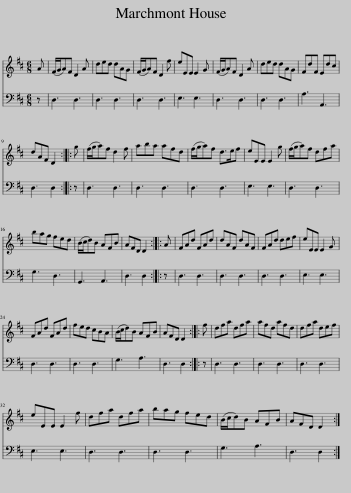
X:1
%%score 1 2
L:1/8
M:6/8
I:linebreak $
K:D
V:1 treble
V:2 bass
V:1
 A | (F/G/A)F D2 A | ded dAG | (F/G/A)F D2 f | eEE E2 G | %5
 (F/G/A)F D2 A | ded dAG | FdF Edc |$ dAF D2 :: g | %10
 (f/g/a)f d2 f | aba afd | (f/g/a)f d>ef | eEE E2 g | (f/g/a)f dfa |$ %15
 bag fed | (B/c/d)B AFB | AFD D2 :: A | FAd FAd | %20
 dAF dAF | FAd def | eEE E2 G |$ FAd FAd | fed cBA | %25
 (B/c/d)B AFB | AFD D2 :: f | dfa dfa | afd afd | %30
 dfa def |$ eEE E2 f | dfa dfa | bag fed | (B/c/d)B AFB | %35
 AFD D2 :| %36
V:2
 z | D,3 D,3 | D,3 D,3 | D,3 D,3 | E,3 E,3 | %5
 D,3 D,3 | D,3 D,3 | A,3 A,,3 |$ D,3 D,2 :: z | %10
 D,3 D,3 | D,3 D,3 | D,3 D,3 | E,3 E,3 | D,3 D,3 |$ %15
 G,3 D,3 | G,,3 A,,3 | D,3 D,2 :: z | D,3 D,3 | %20
 D,3 D,3 | D,3 D,3 | E,3 E,3 |$ D,3 D,3 | D,3 D,3 | %25
 G,3 A,3 | D,3 D,2 :: z | D,3 D,3 | D,3 D,3 | %30
 D,3 D,3 |$ E,3 E,3 | D,3 D,3 | D,3 D,3 | G,3 A,3 | %35
 D,3 D,2 :| %36
